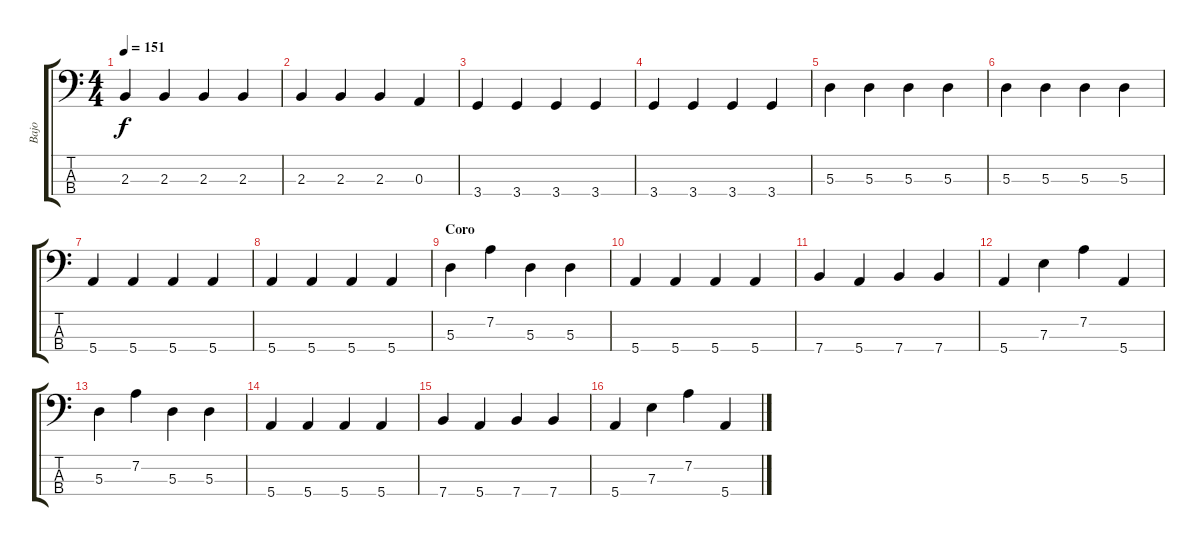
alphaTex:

\track ("Bajo" "Bajo") {instrument electricbasspick}
\staff {score tabs}
\tuning (G2 D2 A1 E1) {hide}
\ts (4 4)
\tempo 151
\clef f4
\ks c
2.3.4{dy f} 2.3.4 2.3.4 2.3.4 |
2.3.4 2.3.4 2.3.4 0.3.4 |
3.4.4 3.4.4 3.4.4 3.4.4 |
3.4.4 3.4.4 3.4.4 3.4.4 |
5.3.4 5.3.4 5.3.4 5.3.4 |
5.3.4 5.3.4 5.3.4 5.3.4 |
5.4.4 5.4.4 5.4.4 5.4.4 |
5.4.4 5.4.4 5.4.4 5.4.4 |
\section ("" "Coro")
5.3.4 7.2.4 5.3.4 5.3.4 |
5.4.4 5.4.4 5.4.4 5.4.4 |
7.4.4 5.4.4 7.4.4 7.4.4 |
5.4.4 7.3.4 7.2.4 5.4.4 |
5.3.4 7.2.4 5.3.4 5.3.4 |
5.4.4 5.4.4 5.4.4 5.4.4 |
7.4.4 5.4.4 7.4.4 7.4.4 |
5.4.4 7.3.4 7.2.4 5.4.4
